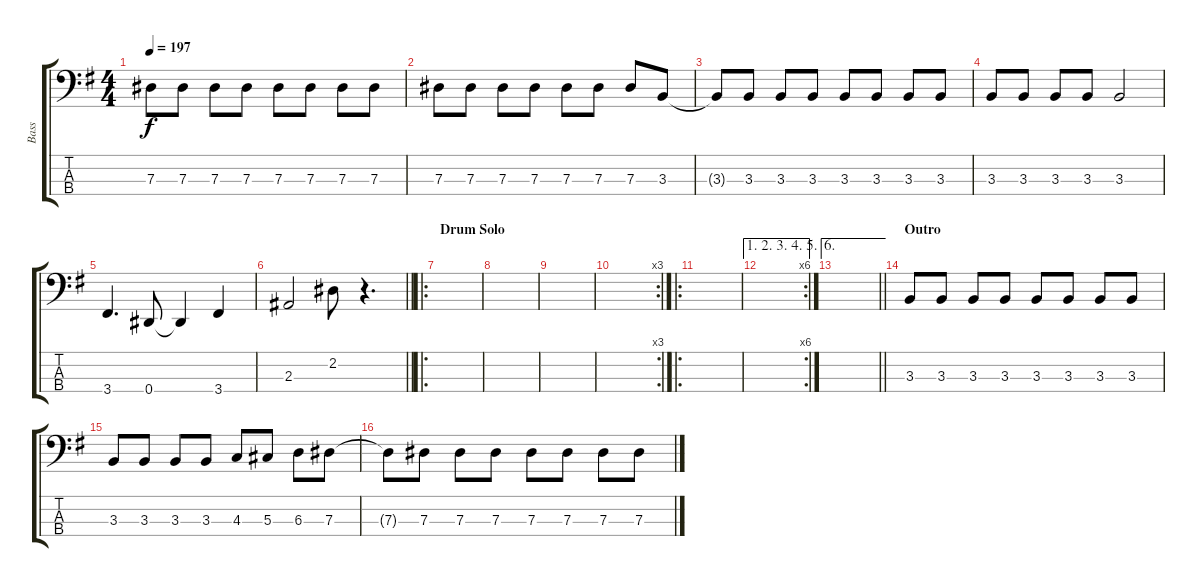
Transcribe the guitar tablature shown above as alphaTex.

\track ("Bass" "Bass") {instrument electricbassfinger}
\staff {score tabs}
\tuning (Gb2 Db2 Ab1 Eb1) {hide}
\ts (4 4)
\tempo 197
\clef f4
\ks g
7.3{t}.8{dy f} 7.3.8 7.3.8 7.3.8 7.3.8 7.3.8 7.3.8 7.3.8 |
7.3.8 7.3.8 7.3.8 7.3.8 7.3.8 7.3.8 7.3.8 3.3.8 |
3.3{t}.8 3.3.8 3.3.8 3.3.8 3.3.8 3.3.8 3.3.8 3.3.8 |
3.3.8 3.3.8 3.3.8 3.3.8 3.3.2 |
3.4.4{d} 0.4.8 0.4{t}.4 3.4.4 |
\barLineRight lightlight
2.3.2 2.2.8 r.4{d} |
\ro
\section ("" "Drum Solo")
|
|
|
\rc 3
|
\ro
|
\ae (1 2 3 4 5)
\rc 6
|
\ae 6
\barLineRight lightlight
|
\section ("" "Outro")
3.3.8 3.3.8 3.3.8 3.3.8 3.3.8 3.3.8 3.3.8 3.3.8 |
3.3.8 3.3.8 3.3.8 3.3.8 4.3.8 5.3.8 6.3.8 7.3.8 |
7.3{t}.8 7.3.8 7.3.8 7.3.8 7.3.8 7.3.8 7.3.8 7.3.8
